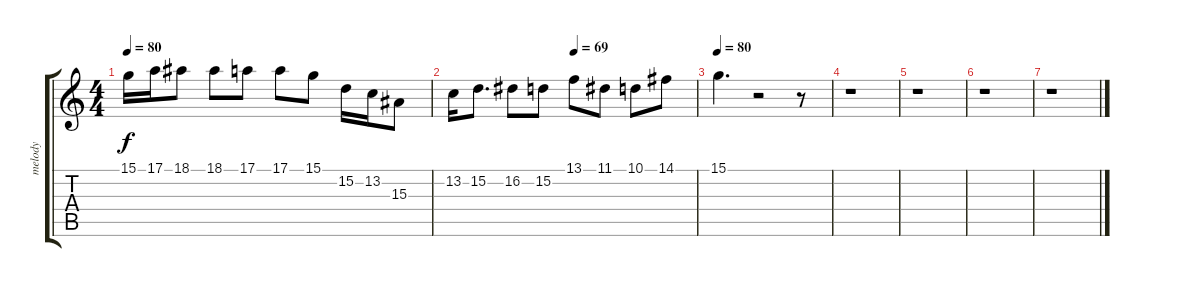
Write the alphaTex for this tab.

\track ("melody" "melody") {instrument ocarina}
\staff {score tabs}
\tuning (E4 B3 G3 D3 A2 E2) {hide}
\ts (4 4)
\tempo 80
\clef g2
\ks c
15.1.16{dy f} 17.1.16 18.1.8 18.1.8 17.1.8 17.1.8 15.1.8 15.2.16 13.2.16 15.3.8 |
\tempo (69 0.5)
13.2.16 15.2.8{d} 16.2.8 15.2.8 13.1.8 11.1.8 10.1.8 14.1.8 |
\tempo 80
15.1.4{d} r.2 r.8 |
r.1 |
r.1 |
r.1 |
r.1
